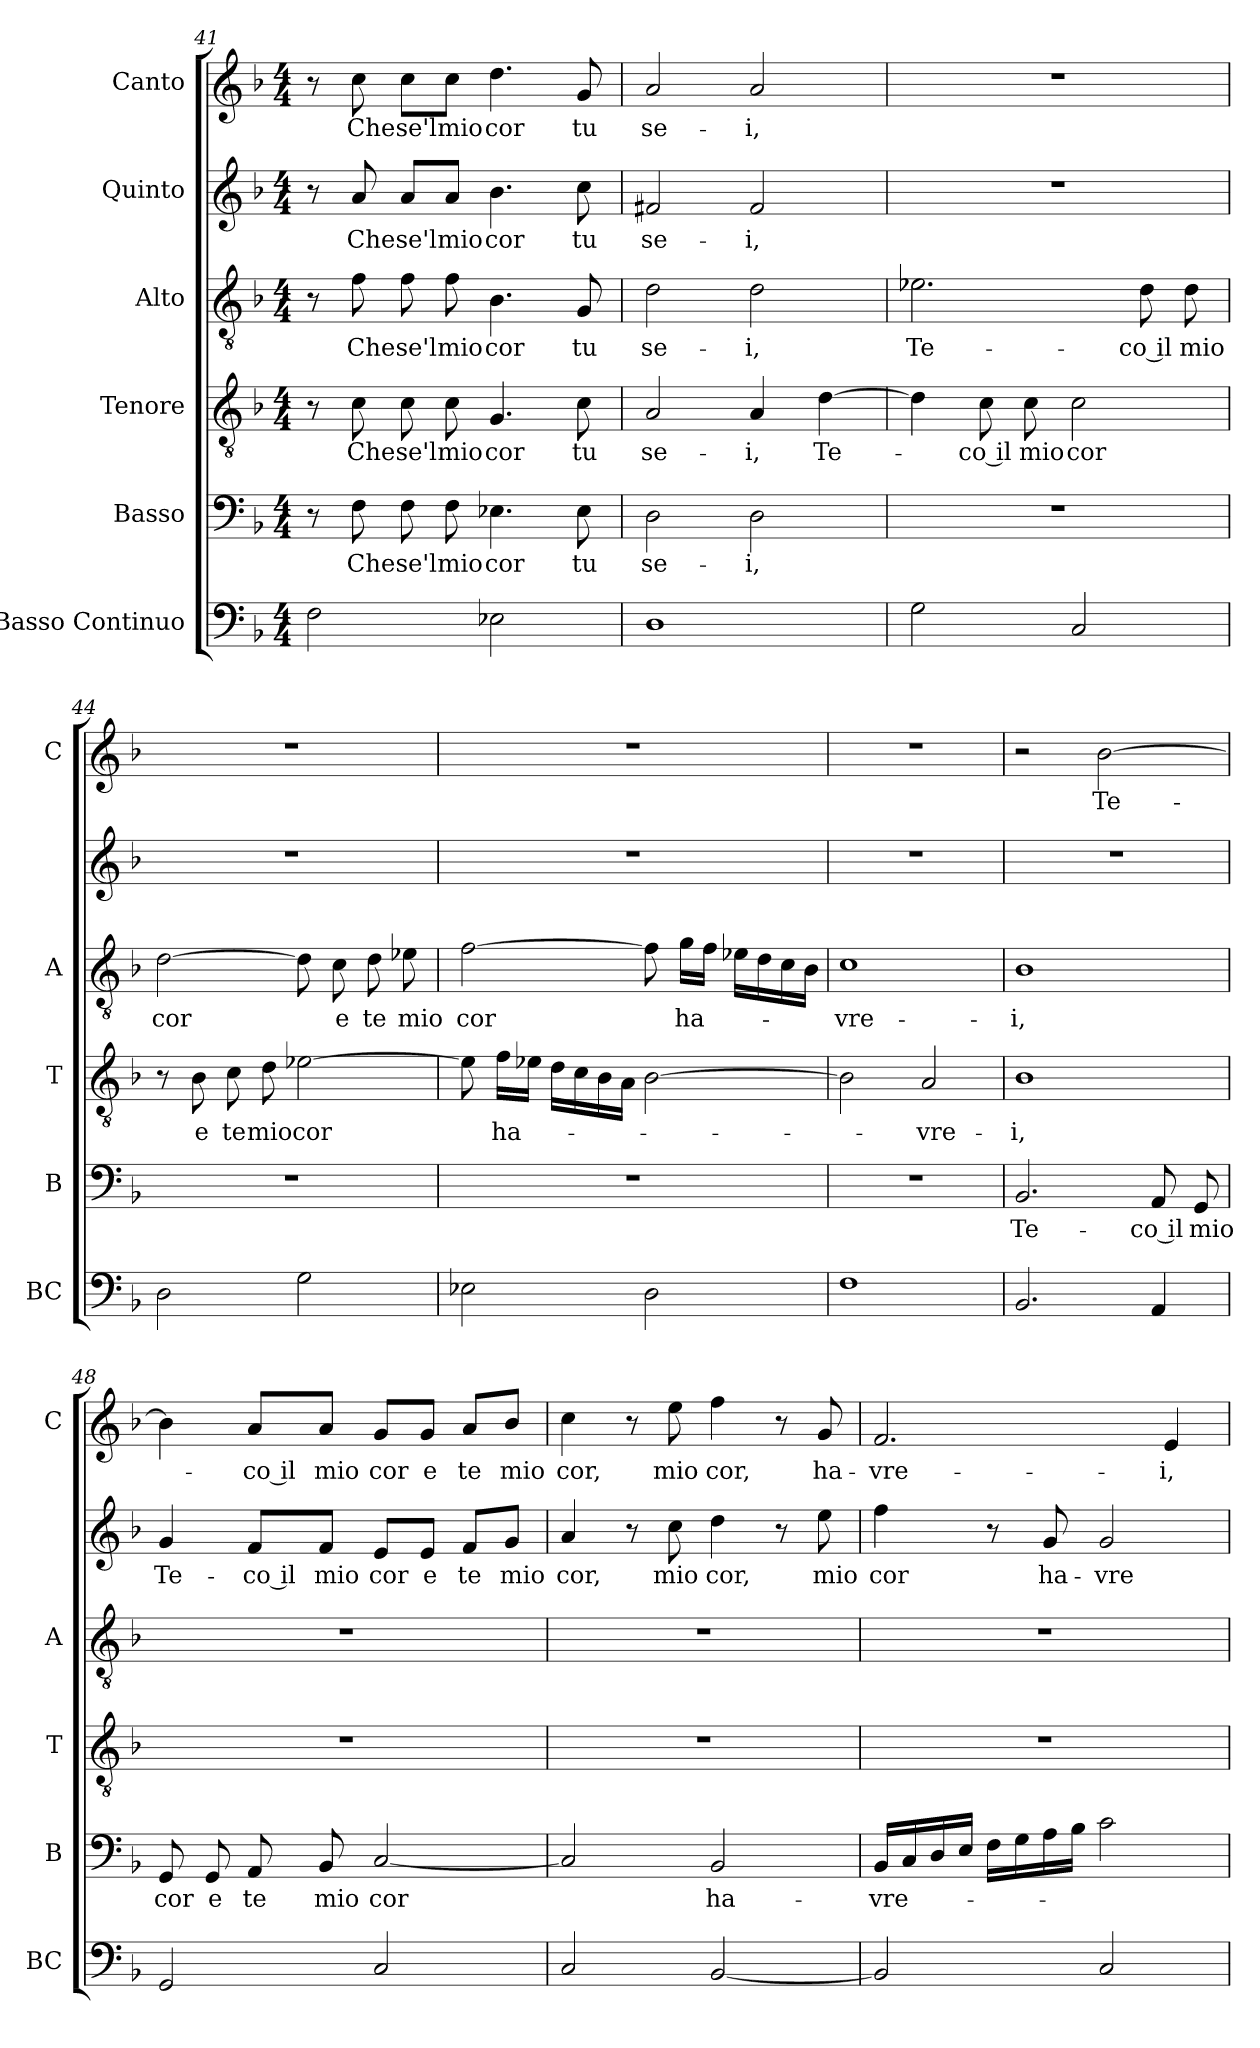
**kern	**kern	**text	**kern	**text	**kern	**text	**kern	**text	**kern	**text
*part6	*part5	*part5	*part4	*part4	*part3	*part3	*part2	*part2	*part1	*part1
*staff6	*staff5	*staff5	*staff4	*staff4	*staff3	*staff3	*staff2	*staff2	*staff1	*staff1
*I"Basso Continuo	*I"Basso	*	*I"Tenore	*	*I"Alto	*	*I"Quinto	*	*I"Canto	*
*I'BC	*I'B	*	*I'T	*	*I'A	*	*	*	*I'C	*
!!LO:LB:g=z
*clefF4	*clefF4	*	*clefGv2	*	*clefGv2	*	*clefG2	*	*clefG2	*
*k[b-]	*k[b-]	*	*k[b-]	*	*k[b-]	*	*k[b-]	*	*k[b-]	*
*F:	*F:	*	*F:	*	*F:	*	*F:	*	*F:	*
*M4/4	*M4/4	*	*M4/4	*	*M4/4	*	*M4/4	*	*M4/4	*
=41	=41	=41	=41	=41	=41	=41	=41	=41	=41	=41
2F\	8r	.	8r	.	8r	.	8r	.	8r	.
!	!	!LO:LY:b	!	!LO:LY:b	!	!LO:LY:b	!	!LO:LY:b	!	!LO:LY:b
.	8F\	Che	8c\	Che	8f\	Che	8a/	Che	8cc\	Che
!	!	!LO:LY:b	!	!LO:LY:b	!	!LO:LY:b	!	!LO:LY:b	!	!LO:LY:b
.	8F\	se'l	8c\	se'l	8f\	se'l	8a/L	se'l	8cc\L	se'l
!	!	!LO:LY:b	!	!LO:LY:b	!	!LO:LY:b	!	!LO:LY:b	!	!LO:LY:b
.	8F\	mio	8c\	mio	8f\	mio	8a/J	mio	8cc\J	mio
!	!	!LO:LY:b	!	!LO:LY:b	!	!LO:LY:b	!	!LO:LY:b	!	!LO:LY:b
2E-X\	4.E-X\	cor	4.G/	cor	4.B-\	cor	4.b-\	cor	4.dd\	cor
!	!	!LO:LY:b	!	!LO:LY:b	!	!LO:LY:b	!	!LO:LY:b	!	!LO:LY:b
.	8E-\	tu	8c\	tu	8G/	tu	8cc\	tu	8g/	tu
=42	=42	=42	=42	=42	=42	=42	=42	=42	=42	=42
!	!	!LO:LY:b	!	!LO:LY:b	!	!LO:LY:b	!	!LO:LY:b	!	!LO:LY:b
1D	2D\	se-	2A/	se-	2d\	se-	2f#X/	se-	2a/	se-
!	!	!LO:LY:b	!	!LO:LY:b	!	!LO:LY:b	!	!LO:LY:b	!	!LO:LY:b
.	2D\	-i,	4A/	-i,	2d\	-i,	2f#/	-i,	2a/	-i,
!	!	!	!	!LO:LY:b	!	!	!	!	!	!
.	.	.	[4d\	Te-	.	.	.	.	.	.
=43	=43	=43	=43	=43	=43	=43	=43	=43	=43	=43
!	!	!	!	!	!	!LO:LY:b	!	!	!	!
2G\	1r	.	4d\]	.	2.e-X\	Te-	1r	.	1r	.
!	!	!	!	!LO:LY:b	!	!	!	!	!	!
.	.	.	8c\	-co il	.	.	.	.	.	.
!	!	!	!	!LO:LY:b	!	!	!	!	!	!
.	.	.	8c\	mio	.	.	.	.	.	.
!	!	!	!	!LO:LY:b	!	!	!	!	!	!
2C/	.	.	2c\	cor	.	.	.	.	.	.
!	!	!	!	!	!	!LO:LY:b	!	!	!	!
.	.	.	.	.	8d\	-co il	.	.	.	.
!	!	!	!	!	!	!LO:LY:b	!	!	!	!
.	.	.	.	.	8d\	mio	.	.	.	.
=44	=44	=44	=44	=44	=44	=44	=44	=44	=44	=44
!	!	!	!	!	!	!LO:LY:b	!	!	!	!
2D\	1r	.	8r	.	[2d\	cor	1r	.	1r	.
!	!	!	!	!LO:LY:b	!	!	!	!	!	!
.	.	.	8B-\	e	.	.	.	.	.	.
!	!	!	!	!LO:LY:b	!	!	!	!	!	!
.	.	.	8c\	te	.	.	.	.	.	.
!	!	!	!	!LO:LY:b	!	!	!	!	!	!
.	.	.	8d\	mio	.	.	.	.	.	.
!	!	!	!	!LO:LY:b	!	!	!	!	!	!
2G\	.	.	[2e-X\	cor	8d\]	.	.	.	.	.
!	!	!	!	!	!	!LO:LY:b	!	!	!	!
.	.	.	.	.	8c\	e	.	.	.	.
!	!	!	!	!	!	!LO:LY:b	!	!	!	!
.	.	.	.	.	8d\	te	.	.	.	.
!	!	!	!	!	!	!LO:LY:b	!	!	!	!
.	.	.	.	.	8e-X\	mio	.	.	.	.
=45	=45	=45	=45	=45	=45	=45	=45	=45	=45	=45
!	!	!	!	!	!	!LO:LY:b	!	!	!	!
2E-X\	1r	.	8e-\]	.	[2f\	cor	1r	.	1r	.
!	!	!	!	!LO:LY:b	!	!	!	!	!	!
.	.	.	16f\LL	ha-	.	.	.	.	.	.
.	.	.	16e-X\JJ	.	.	.	.	.	.	.
.	.	.	16d\LL	.	.	.	.	.	.	.
.	.	.	16c\	.	.	.	.	.	.	.
.	.	.	16B-\	.	.	.	.	.	.	.
.	.	.	16A\JJ	.	.	.	.	.	.	.
2D\	.	.	[2B-\	.	8f\]	.	.	.	.	.
!	!	!	!	!	!	!LO:LY:b	!	!	!	!
.	.	.	.	.	16g\LL	ha-	.	.	.	.
.	.	.	.	.	16f\JJ	.	.	.	.	.
.	.	.	.	.	16e-X\LL	.	.	.	.	.
.	.	.	.	.	16d\	.	.	.	.	.
.	.	.	.	.	16c\	.	.	.	.	.
.	.	.	.	.	16B-\JJ	.	.	.	.	.
!!LO:LB:g=z
=46	=46	=46	=46	=46	=46	=46	=46	=46	=46	=46
!	!	!	!	!	!	!LO:LY:b	!	!	!	!
1F	1r	.	2B-\]	.	1c	-vre-	1r	.	1r	.
!	!	!	!	!LO:LY:b	!	!	!	!	!	!
.	.	.	2A/	-vre-	.	.	.	.	.	.
=47	=47	=47	=47	=47	=47	=47	=47	=47	=47	=47
!	!	!LO:LY:b	!	!LO:LY:b	!	!LO:LY:b	!	!	!	!
2.BB-/	2.BB-/	Te-	1B-	-i,	1B-	-i,	1r	.	2r	.
!	!	!	!	!	!	!	!	!	!	!LO:LY:b
.	.	.	.	.	.	.	.	.	[2b-\	Te-
!	!	!LO:LY:b	!	!	!	!	!	!	!	!
4AA/	8AA/	-co il	.	.	.	.	.	.	.	.
!	!	!LO:LY:b	!	!	!	!	!	!	!	!
.	8GG/	mio	.	.	.	.	.	.	.	.
=48	=48	=48	=48	=48	=48	=48	=48	=48	=48	=48
!	!	!LO:LY:b	!	!	!	!	!	!LO:LY:b	!	!
2GG/	8GG/	cor	1r	.	1r	.	4g/	Te-	4b-\]	.
!	!	!LO:LY:b	!	!	!	!	!	!	!	!
.	8GG/	e	.	.	.	.	.	.	.	.
!	!	!LO:LY:b	!	!	!	!	!	!LO:LY:b	!	!LO:LY:b
.	8AA/	te	.	.	.	.	8f/L	-co il	8a/L	-co il
!	!	!LO:LY:b	!	!	!	!	!	!LO:LY:b	!	!LO:LY:b
.	8BB-/	mio	.	.	.	.	8f/J	mio	8a/J	mio
!	!	!LO:LY:b	!	!	!	!	!	!LO:LY:b	!	!LO:LY:b
2C/	[2C/	cor	.	.	.	.	8e/L	cor	8g/L	cor
!	!	!	!	!	!	!	!	!LO:LY:b	!	!LO:LY:b
.	.	.	.	.	.	.	8e/J	e	8g/J	e
!	!	!	!	!	!	!	!	!LO:LY:b	!	!LO:LY:b
.	.	.	.	.	.	.	8f/L	te	8a/L	te
!	!	!	!	!	!	!	!	!LO:LY:b	!	!LO:LY:b
.	.	.	.	.	.	.	8g/J	mio	8b-/J	mio
=49	=49	=49	=49	=49	=49	=49	=49	=49	=49	=49
!	!	!	!	!	!	!	!	!LO:LY:b	!	!LO:LY:b
2C/	2C/]	.	1r	.	1r	.	4a/	cor,	4cc\	cor,
.	.	.	.	.	.	.	8r	.	8r	.
!	!	!	!	!	!	!	!	!LO:LY:b	!	!LO:LY:b
.	.	.	.	.	.	.	8cc\	mio	8ee\	mio
!	!	!LO:LY:b	!	!	!	!	!	!LO:LY:b	!	!LO:LY:b
[2BB-/	2BB-/	ha-	.	.	.	.	4dd\	cor,	4ff\	cor,
.	.	.	.	.	.	.	8r	.	8r	.
!	!	!	!	!	!	!	!	!LO:LY:b	!	!LO:LY:b
.	.	.	.	.	.	.	8ee\	mio	8g/	ha-
=50	=50	=50	=50	=50	=50	=50	=50	=50	=50	=50
!	!	!LO:LY:b	!	!	!	!	!	!LO:LY:b	!	!LO:LY:b
2BB-/]	16BB-/LL	-vre-	1r	.	1r	.	4ff\	cor	2.f/	-vre-
.	16C/	.	.	.	.	.	.	.	.	.
.	16D/	.	.	.	.	.	.	.	.	.
.	16E/JJ	.	.	.	.	.	.	.	.	.
.	16F\LL	.	.	.	.	.	8r	.	.	.
.	16G\	.	.	.	.	.	.	.	.	.
!	!	!	!	!	!	!	!	!LO:LY:b	!	!
.	16A\	.	.	.	.	.	8g/	ha-	.	.
.	16B-\JJ	.	.	.	.	.	.	.	.	.
!	!	!	!	!	!	!	!	!LO:LY:b	!	!
2C/	2c\	.	.	.	.	.	2g/	-vre-	.	.
!	!	!	!	!	!	!	!	!	!	!LO:LY:b
.	.	.	.	.	.	.	.	.	4e/	-i,
=	=	=	=	=	=	=	=	=	=	=
*-	*-	*-	*-	*-	*-	*-	*-	*-	*-	*-
